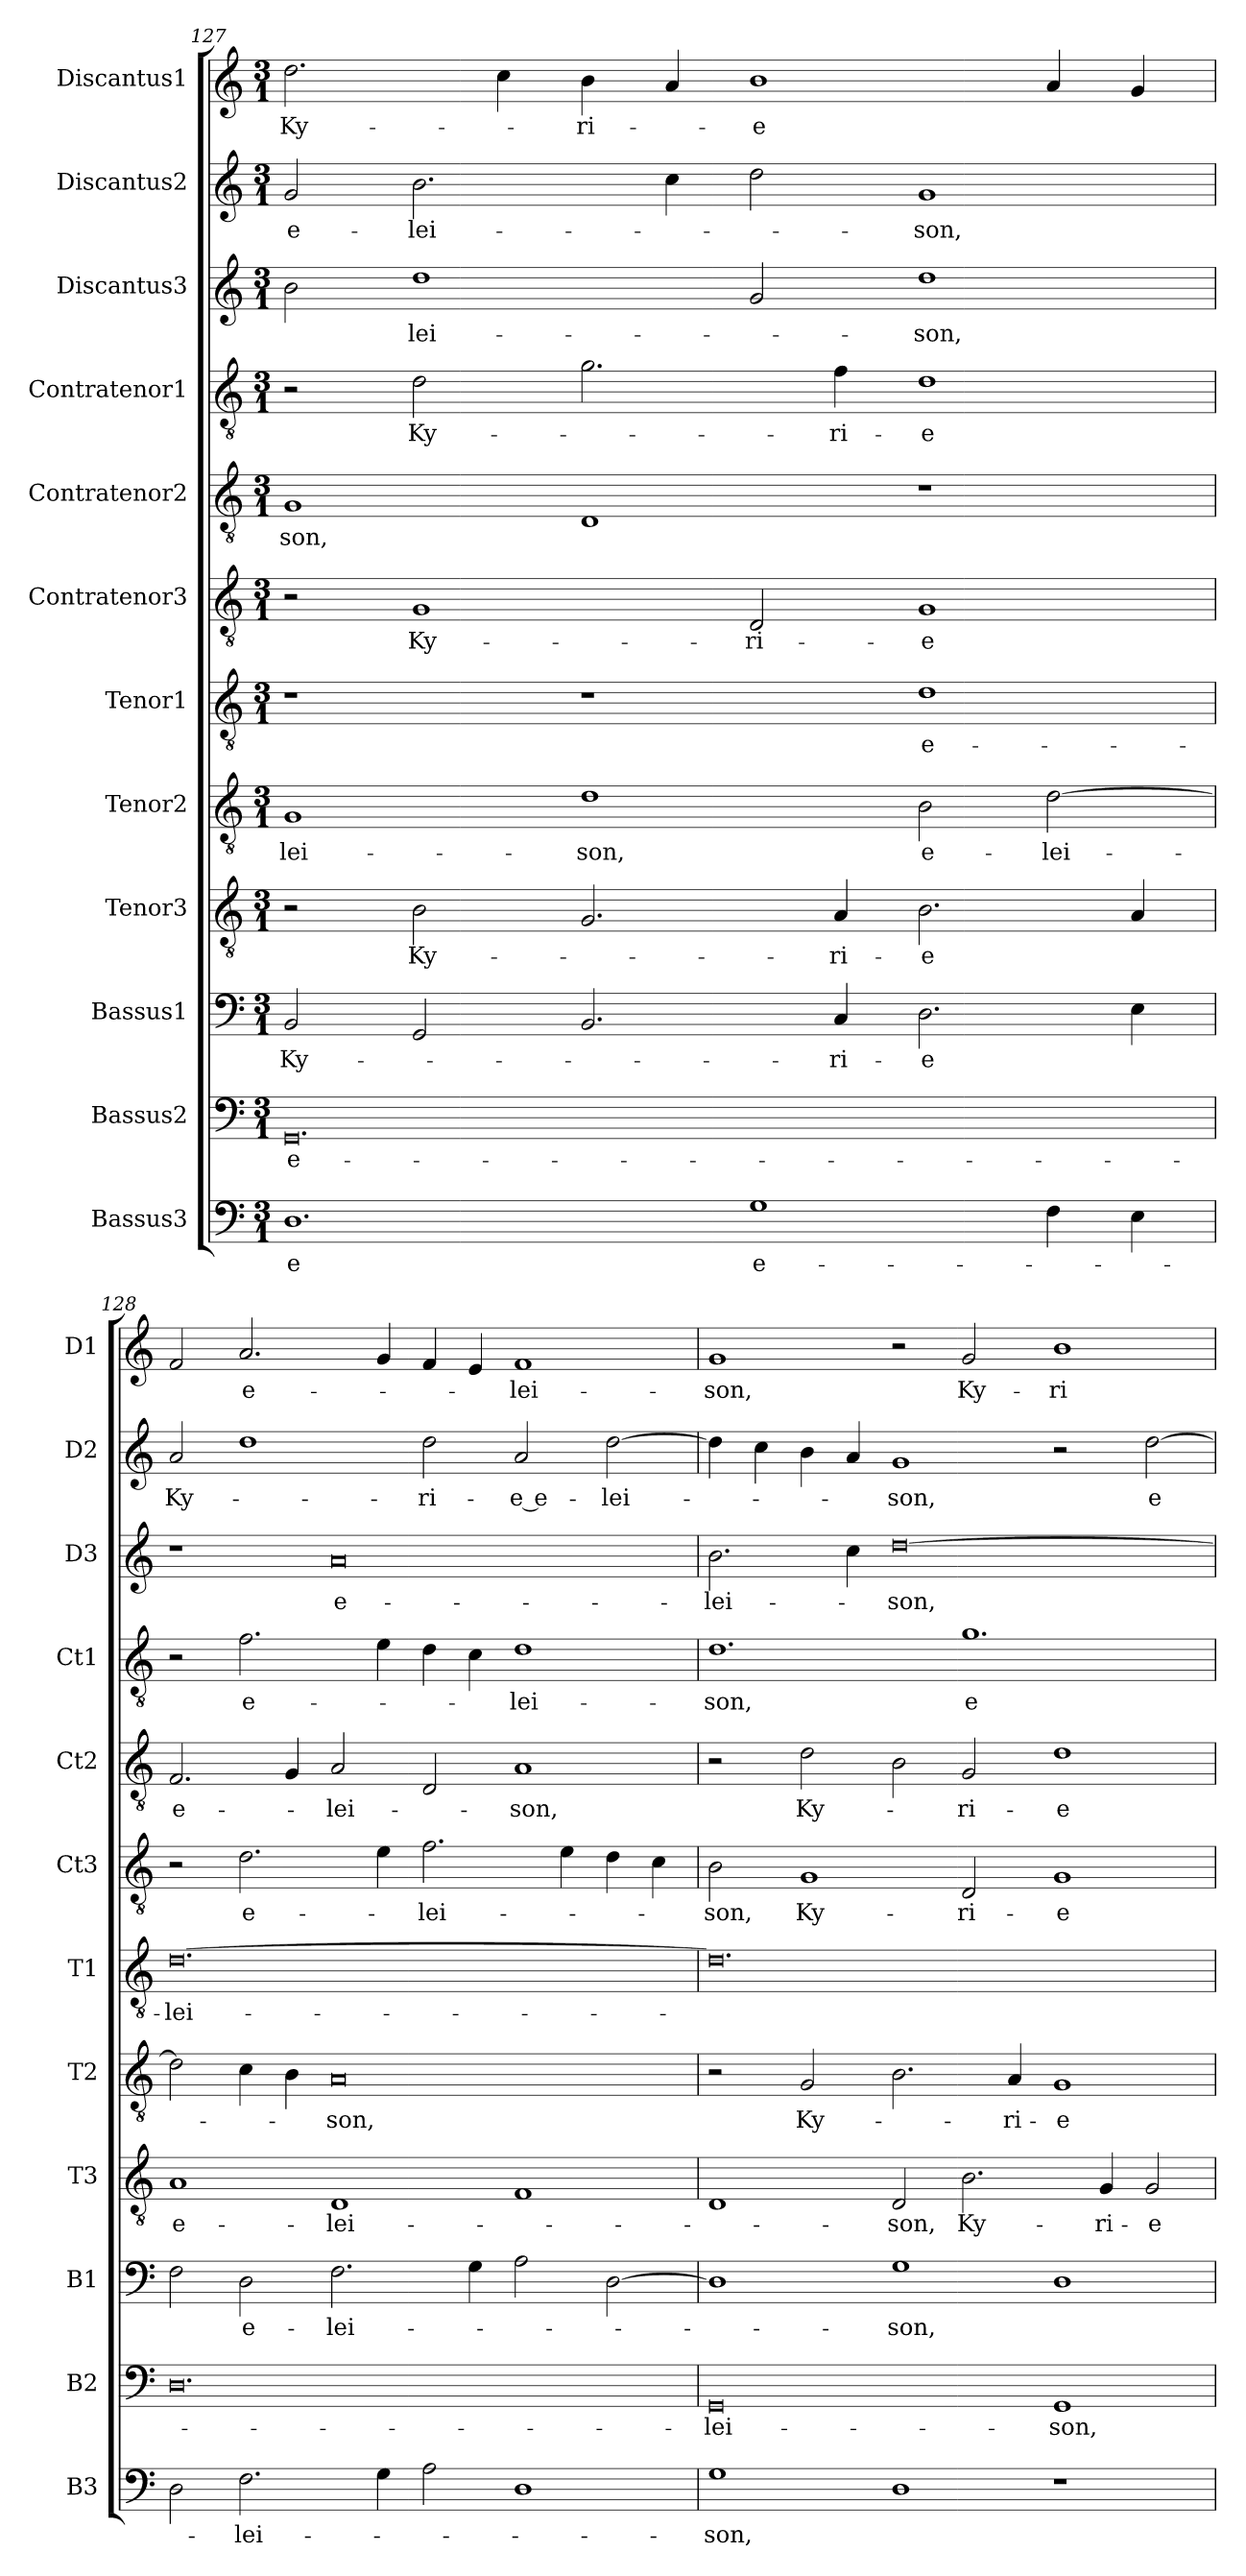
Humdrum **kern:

**kern	**text	**kern	**text	**kern	**text	**kern	**text	**kern	**text	**kern	**text	**kern	**text	**kern	**text	**kern	**text	**kern	**text	**kern	**text	**kern	**text
*part12	*part12	*part11	*part11	*part10	*part10	*part9	*part9	*part8	*part8	*part7	*part7	*part6	*part6	*part5	*part5	*part4	*part4	*part3	*part3	*part2	*part2	*part1	*part1
*staff12	*staff12	*staff11	*staff11	*staff10	*staff10	*staff9	*staff9	*staff8	*staff8	*staff7	*staff7	*staff6	*staff6	*staff5	*staff5	*staff4	*staff4	*staff3	*staff3	*staff2	*staff2	*staff1	*staff1
*I"Bassus3	*	*I"Bassus2	*	*I"Bassus1	*	*I"Tenor3	*	*I"Tenor2	*	*I"Tenor1	*	*I"Contratenor3	*	*I"Contratenor2	*	*I"Contratenor1	*	*I"Discantus3	*	*I"Discantus2	*	*I"Discantus1	*
*I'B3	*	*I'B2	*	*I'B1	*	*I'T3	*	*I'T2	*	*I'T1	*	*I'Ct3	*	*I'Ct2	*	*I'Ct1	*	*I'D3	*	*I'D2	*	*I'D1	*
*clefF4	*	*clefF4	*	*clefF4	*	*clefGv2	*	*clefGv2	*	*clefGv2	*	*clefGv2	*	*clefGv2	*	*clefGv2	*	*clefG2	*	*clefG2	*	*clefG2	*
*k[]	*	*k[]	*	*k[]	*	*k[]	*	*k[]	*	*k[]	*	*k[]	*	*k[]	*	*k[]	*	*k[]	*	*k[]	*	*k[]	*
*M3/1	*	*M3/1	*	*M3/1	*	*M3/1	*	*M3/1	*	*M3/1	*	*M3/1	*	*M3/1	*	*M3/1	*	*M3/1	*	*M3/1	*	*M3/1	*
=127	=127	=127	=127	=127	=127	=127	=127	=127	=127	=127	=127	=127	=127	=127	=127	=127	=127	=127	=127	=127	=127	=127	=127
1.D	-e	0.GG	e-	2BB	Ky-	2r	.	1G	-lei-	1r	.	2r	.	1G	-son,	2r	.	2b	.	2g	e-	2.dd	Ky-
.	.	.	.	2GG	.	2B	Ky-	.	.	.	.	1G	Ky-	.	.	2d	Ky-	1dd	-lei-	2.b	-lei-	.	.
.	.	.	.	.	.	.	.	.	.	.	.	.	.	.	.	.	.	.	.	.	.	4cc	.
.	.	.	.	2.BB	.	2.G	.	1d	-son,	1r	.	.	.	1D	.	2.g	.	.	.	.	.	4b	-ri-
.	.	.	.	.	.	.	.	.	.	.	.	.	.	.	.	.	.	.	.	4cc	.	4a	.
1G	e-	.	.	.	.	.	.	.	.	.	.	2D	-ri-	.	.	.	.	2g	.	2dd	.	1b	-e
.	.	.	.	4C	-ri-	4A	-ri-	.	.	.	.	.	.	.	.	4f	-ri-	.	.	.	.	.	.
.	.	.	.	2.D	-e	2.B	-e	2B	e-	1d	e-	1G	-e	1r	.	1d	-e	1dd	-son,	1g	-son,	.	.
4F	.	.	.	.	.	.	.	[2d	-lei-	.	.	.	.	.	.	.	.	.	.	.	.	4a	.
4E	.	.	.	4E	.	4A	.	.	.	.	.	.	.	.	.	.	.	.	.	.	.	4g	.
=128	=128	=128	=128	=128	=128	=128	=128	=128	=128	=128	=128	=128	=128	=128	=128	=128	=128	=128	=128	=128	=128	=128	=128
2D	.	0.D	.	2F	.	1A	e-	2d]	.	[0.d	-lei-	2r	.	2.F	e-	2r	.	1r	.	2a	Ky-	2f	.
2.F	-lei-	.	.	2D	e-	.	.	4c	.	.	.	2.d	e-	.	.	2.f	e-	.	.	1dd	.	2.a	e-
.	.	.	.	.	.	.	.	4B	.	.	.	.	.	4G	.	.	.	.	.	.	.	.	.
.	.	.	.	2.F	-lei-	1D	-lei-	0A	-son,	.	.	.	.	2A	-lei-	.	.	0a	e-	.	.	.	.
4G	.	.	.	.	.	.	.	.	.	.	.	4e	.	.	.	4e	.	.	.	.	.	4g	.
2A	.	.	.	.	.	.	.	.	.	.	.	2.f	-lei-	2D	.	4d	.	.	.	2dd	-ri-	4f	.
.	.	.	.	4G	.	.	.	.	.	.	.	.	.	.	.	4c	.	.	.	.	.	4e	.
1D	.	.	.	2A	.	1F	.	.	.	.	.	.	.	1A	-son,	1d	-lei-	.	.	2a	-e e-	1f	-lei-
.	.	.	.	.	.	.	.	.	.	.	.	4e	.	.	.	.	.	.	.	.	.	.	.
.	.	.	.	[2D	.	.	.	.	.	.	.	4d	.	.	.	.	.	.	.	[2dd	-lei-	.	.
.	.	.	.	.	.	.	.	.	.	.	.	4c	.	.	.	.	.	.	.	.	.	.	.
=129	=129	=129	=129	=129	=129	=129	=129	=129	=129	=129	=129	=129	=129	=129	=129	=129	=129	=129	=129	=129	=129	=129	=129
1G	-son,	0GG	-lei-	1D]	.	1D	.	2r	.	0.d]	.	2B	-son,	2r	.	1.d	-son,	2.b	-lei-	4dd]	.	1g	-son,
.	.	.	.	.	.	.	.	.	.	.	.	.	.	.	.	.	.	.	.	4cc	.	.	.
.	.	.	.	.	.	.	.	2G	Ky-	.	.	1G	Ky-	2d	Ky-	.	.	.	.	4b	.	.	.
.	.	.	.	.	.	.	.	.	.	.	.	.	.	.	.	.	.	4cc	.	4a	.	.	.
1D	.	.	.	1G	-son,	2D	-son,	2.B	.	.	.	.	.	2B	.	.	.	[0dd	-son,	1g	-son,	2r	.
.	.	.	.	.	.	2.B	Ky-	.	.	.	.	2D	-ri-	2G	-ri-	1.g	e-	.	.	.	.	2g	Ky-
.	.	.	.	.	.	.	.	4A	-ri-	.	.	.	.	.	.	.	.	.	.	.	.	.	.
1r	.	1GG	-son,	1D	.	.	.	1G	-e	.	.	1G	-e	1d	-e	.	.	.	.	2r	.	1b	-ri-
.	.	.	.	.	.	4G	-ri-	.	.	.	.	.	.	.	.	.	.	.	.	.	.	.	.
.	.	.	.	.	.	2G	-e	.	.	.	.	.	.	.	.	.	.	.	.	[2dd	e-	.	.
=	=	=	=	=	=	=	=	=	=	=	=	=	=	=	=	=	=	=	=	=	=	=	=
*-	*-	*-	*-	*-	*-	*-	*-	*-	*-	*-	*-	*-	*-	*-	*-	*-	*-	*-	*-	*-	*-	*-	*-
